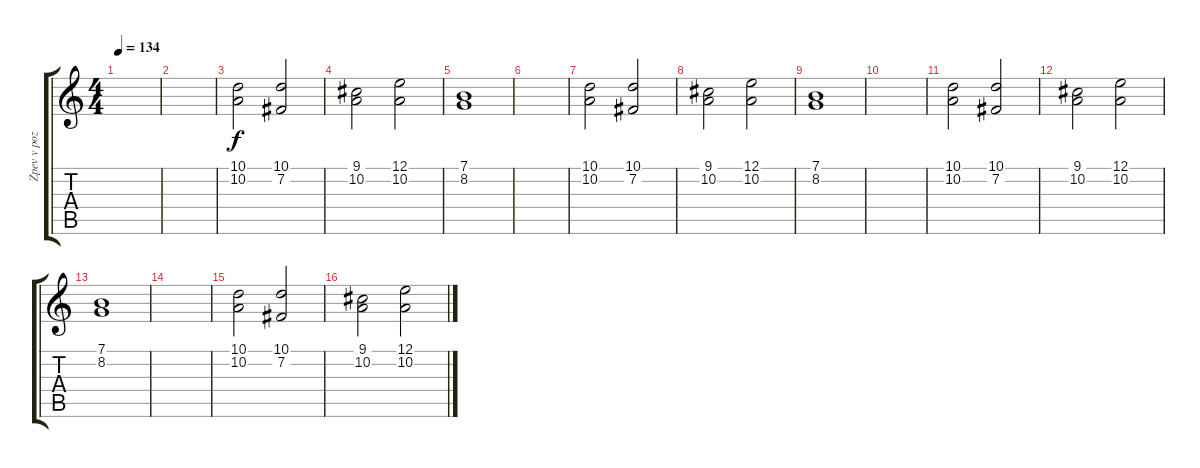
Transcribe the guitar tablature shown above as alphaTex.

\track ("Zpev v pozadi" "Zpev v poz") {instrument lead6voice}
\staff {score tabs}
\tuning (E4 B3 G3 D3 A2 E2) {hide}
\ts (4 4)
\tempo 134
\clef g2
\ks c
|
|
(10.1 10.2).2 (10.1 7.2).2 |
(9.1 10.2).2 (12.1 10.2).2 |
(7.1 8.2).1 |
|
(10.1 10.2).2 (10.1 7.2).2 |
(9.1 10.2).2 (12.1 10.2).2 |
(7.1 8.2).1 |
|
(10.1 10.2).2 (10.1 7.2).2 |
(9.1 10.2).2 (12.1 10.2).2 |
(7.1 8.2).1 |
|
(10.1 10.2).2 (10.1 7.2).2 |
(9.1 10.2).2 (12.1 10.2).2
